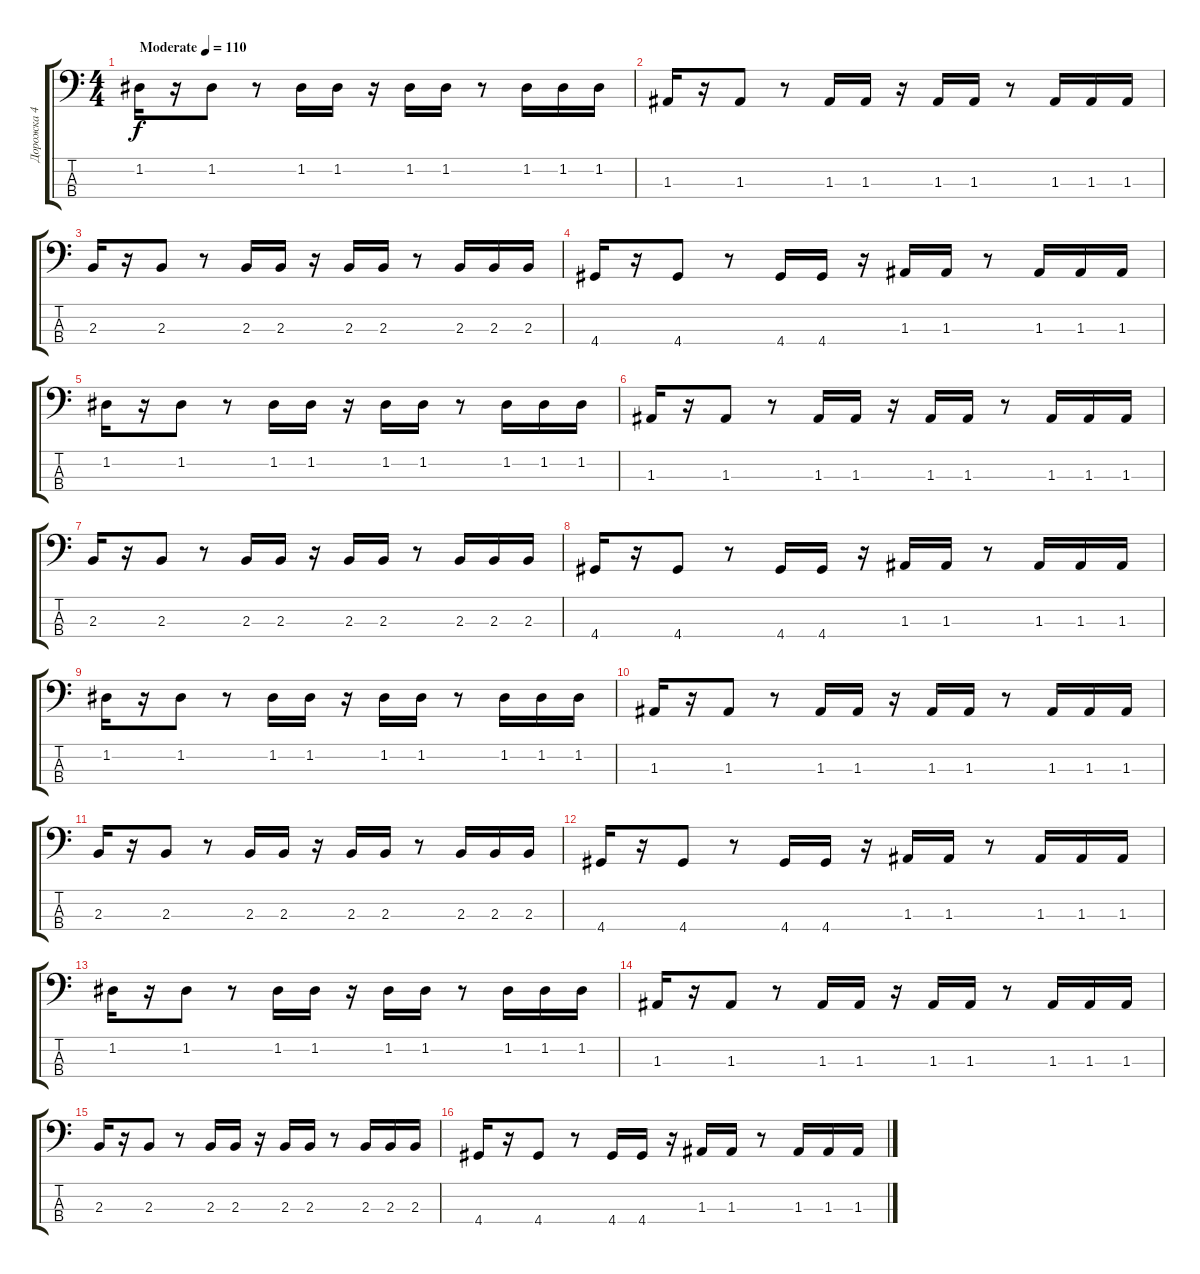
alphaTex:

\track ("Дорожка 4" "Дорожка 4") {instrument electricbassfinger}
\staff {score tabs}
\tuning (G2 D2 A1 E1) {hide}
\ts (4 4)
\tempo (110 "Moderate")
\clef f4
\ks c
1.2.16{dy f instrument electricbassfinger} r.16 1.2.8 r.8 1.2.16 1.2.16 r.16 1.2.16 1.2.16 r.8 1.2.16 1.2.16 1.2.16 |
1.3.16 r.16 1.3.8 r.8 1.3.16 1.3.16 r.16 1.3.16 1.3.16 r.8 1.3.16 1.3.16 1.3.16 |
2.3.16 r.16 2.3.8 r.8 2.3.16 2.3.16 r.16 2.3.16 2.3.16 r.8 2.3.16 2.3.16 2.3.16 |
4.4.16 r.16 4.4.8 r.8 4.4.16 4.4.16 r.16 1.3.16 1.3.16 r.8 1.3.16 1.3.16 1.3.16 |
1.2.16 r.16 1.2.8 r.8 1.2.16 1.2.16 r.16 1.2.16 1.2.16 r.8 1.2.16 1.2.16 1.2.16 |
1.3.16 r.16 1.3.8 r.8 1.3.16 1.3.16 r.16 1.3.16 1.3.16 r.8 1.3.16 1.3.16 1.3.16 |
2.3.16 r.16 2.3.8 r.8 2.3.16 2.3.16 r.16 2.3.16 2.3.16 r.8 2.3.16 2.3.16 2.3.16 |
4.4.16 r.16 4.4.8 r.8 4.4.16 4.4.16 r.16 1.3.16 1.3.16 r.8 1.3.16 1.3.16 1.3.16 |
1.2.16 r.16 1.2.8 r.8 1.2.16 1.2.16 r.16 1.2.16 1.2.16 r.8 1.2.16 1.2.16 1.2.16 |
1.3.16 r.16 1.3.8 r.8 1.3.16 1.3.16 r.16 1.3.16 1.3.16 r.8 1.3.16 1.3.16 1.3.16 |
2.3.16 r.16 2.3.8 r.8 2.3.16 2.3.16 r.16 2.3.16 2.3.16 r.8 2.3.16 2.3.16 2.3.16 |
4.4.16 r.16 4.4.8 r.8 4.4.16 4.4.16 r.16 1.3.16 1.3.16 r.8 1.3.16 1.3.16 1.3.16 |
1.2.16 r.16 1.2.8 r.8 1.2.16 1.2.16 r.16 1.2.16 1.2.16 r.8 1.2.16 1.2.16 1.2.16 |
1.3.16 r.16 1.3.8 r.8 1.3.16 1.3.16 r.16 1.3.16 1.3.16 r.8 1.3.16 1.3.16 1.3.16 |
2.3.16 r.16 2.3.8 r.8 2.3.16 2.3.16 r.16 2.3.16 2.3.16 r.8 2.3.16 2.3.16 2.3.16 |
4.4.16 r.16 4.4.8 r.8 4.4.16 4.4.16 r.16 1.3.16 1.3.16 r.8 1.3.16 1.3.16 1.3.16
